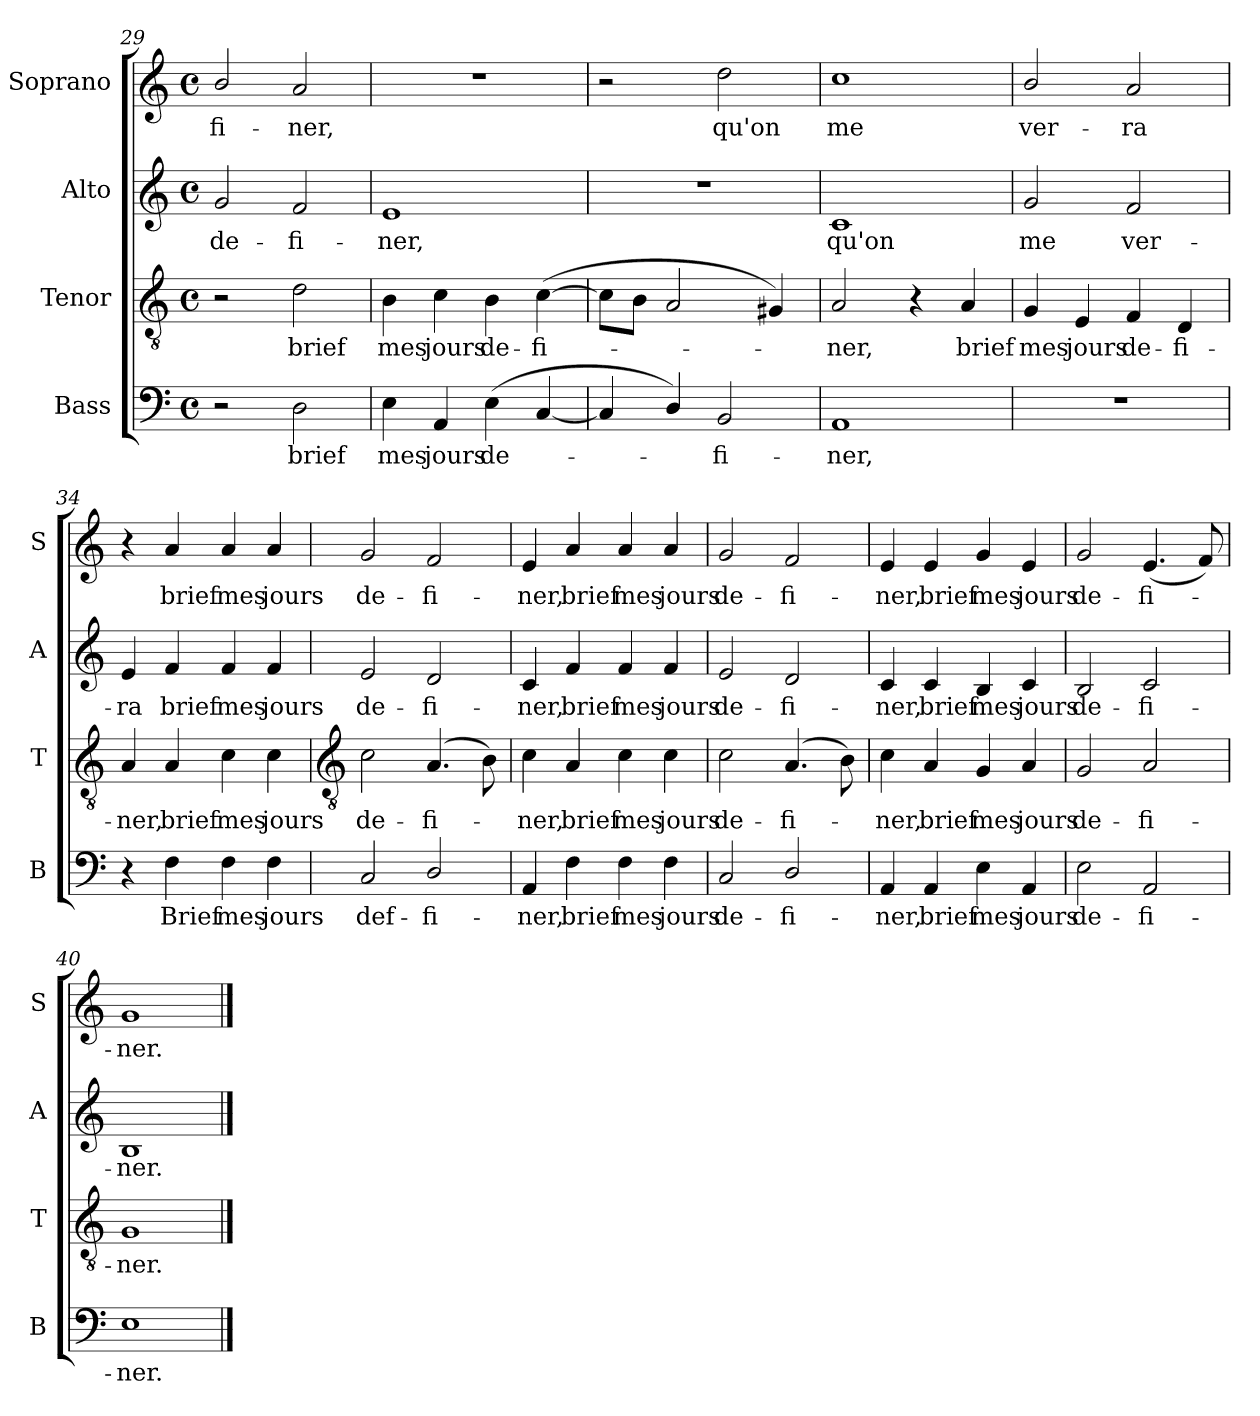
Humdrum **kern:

**kern	**text	**kern	**text	**kern	**text	**kern	**text
*part4	*part4	*part3	*part3	*part2	*part2	*part1	*part1
*staff4	*staff4	*staff3	*staff3	*staff2	*staff2	*staff1	*staff1
*I"Bass	*	*I"Tenor	*	*I"Alto	*	*I"Soprano	*
*I'B	*	*I'T	*	*I'A	*	*I'S	*
*clefF4	*	*clefGv2	*	*clefG2	*	*clefG2	*
*k[]	*	*k[]	*	*k[]	*	*k[]	*
*C:	*	*C:	*	*C:	*	*C:	*
*M4/4	*	*M4/4	*	*M4/4	*	*M4/4	*
*met(c)	*	*met(c)	*	*met(c)	*	*met(c)	*
=29	=29	=29	=29	=29	=29	=29	=29
!	!	!	!	!	!LO:LY:b	!	!LO:LY:b
2r	.	2r	.	2g	de-	2b/	-fi-
!	!LO:LY:b	!	!LO:LY:b	!	!LO:LY:b	!	!LO:LY:b
2D	brief	2d	brief	2f	-fi-	2a	-ner,
=30	=30	=30	=30	=30	=30	=30	=30
!	!LO:LY:b	!	!LO:LY:b	!	!LO:LY:b	!	!
4E	mes	4B	mes	1e	-ner,	1r	.
!	!LO:LY:b	!	!LO:LY:b	!	!	!	!
4AA	jours	4c	jours	.	.	.	.
!	!LO:LY:b	!	!LO:LY:b	!	!	!	!
(<4E	de-	4B	de-	.	.	.	.
!	!	!	!LO:LY:b	!	!	!	!
[4C	.	(<[4c	-fi-	.	.	.	.
=31	=31	=31	=31	=31	=31	=31	=31
4C]	.	8cL]	.	1r	.	2r	.
.	.	8BJ	.	.	.	.	.
4D/)	.	2A	.	.	.	.	.
!	!LO:LY:b	!	!	!	!	!	!LO:LY:b
2BB	fi-	.	.	.	.	2dd	qu'on
.	.	4G#X)	.	.	.	.	.
=32	=32	=32	=32	=32	=32	=32	=32
!	!LO:LY:b	!	!LO:LY:b	!	!LO:LY:b	!	!LO:LY:b
1AA	-ner,	2A	ner,	1c	qu'on	1cc	me
.	.	4r	.	.	.	.	.
!	!	!	!LO:LY:b	!	!	!	!
.	.	4A	brief	.	.	.	.
=33	=33	=33	=33	=33	=33	=33	=33
!	!	!	!LO:LY:b	!	!LO:LY:b	!	!LO:LY:b
1r	.	4G	mes	2g	me	2b/	ver-
!	!	!	!LO:LY:b	!	!	!	!
.	.	4E	jours	.	.	.	.
!	!	!	!LO:LY:b	!	!LO:LY:b	!	!LO:LY:b
.	.	4F	de-	2f	ver-	2a	-ra
!	!	!	!LO:LY:b	!	!	!	!
.	.	4D	-fi-	.	.	.	.
=34	=34	=34	=34	=34	=34	=34	=34
!	!	!	!LO:LY:b	!	!LO:LY:b	!	!
4r	.	4A	-ner,	4e	-ra	4r	.
!	!LO:LY:b	!	!LO:LY:b	!	!LO:LY:b	!	!LO:LY:b
4F	Brief	4A	brief	4f	brief	4a	brief
!	!LO:LY:b	!	!LO:LY:b	!	!LO:LY:b	!	!LO:LY:b
4F	mes	4c	mes	4f	mes	4a	mes
!	!LO:LY:b	!	!LO:LY:b	!	!LO:LY:b	!	!LO:LY:b
4F	jours	4c	jours	4f	jours	4a	jours
!!LO:LB:g=z
=35	=35	=35	=35	=35	=35	=35	=35
*	*	*clefGv2	*	*	*	*	*
!	!LO:LY:b	!	!LO:LY:b	!	!LO:LY:b	!	!LO:LY:b
2C	def-	2c	de-	2e	de-	2g	de-
!	!LO:LY:b	!	!LO:LY:b	!	!LO:LY:b	!	!LO:LY:b
2D/	-fi-	(<4.A	-fi-	2d	-fi-	2f	-fi-
.	.	8B)	.	.	.	.	.
=36	=36	=36	=36	=36	=36	=36	=36
!	!LO:LY:b	!	!LO:LY:b	!	!LO:LY:b	!	!LO:LY:b
4AA	-ner,	4c	ner,	4c	-ner,	4e	-ner,
!	!LO:LY:b	!	!LO:LY:b	!	!LO:LY:b	!	!LO:LY:b
4F	brief	4A	brief	4f	brief	4a	brief
!	!LO:LY:b	!	!LO:LY:b	!	!LO:LY:b	!	!LO:LY:b
4F	mes	4c	mes	4f	mes	4a	mes
!	!LO:LY:b	!	!LO:LY:b	!	!LO:LY:b	!	!LO:LY:b
4F	jours	4c	jours	4f	jours	4a	jours
=37	=37	=37	=37	=37	=37	=37	=37
!	!LO:LY:b	!	!LO:LY:b	!	!LO:LY:b	!	!LO:LY:b
2C	de-	2c	de-	2e	de-	2g	de-
!	!LO:LY:b	!	!LO:LY:b	!	!LO:LY:b	!	!LO:LY:b
2D/	-fi-	(<4.A	-fi-	2d	-fi-	2f	-fi-
.	.	8B)	.	.	.	.	.
=38	=38	=38	=38	=38	=38	=38	=38
!	!LO:LY:b	!	!LO:LY:b	!	!LO:LY:b	!	!LO:LY:b
4AA	-ner,	4c	ner,	4c	-ner,	4e	-ner,
!	!LO:LY:b	!	!LO:LY:b	!	!LO:LY:b	!	!LO:LY:b
4AA	brief	4A	brief	4c	brief	4e	brief
!	!LO:LY:b	!	!LO:LY:b	!	!LO:LY:b	!	!LO:LY:b
4E	mes	4G	mes	4B	mes	4g	mes
!	!LO:LY:b	!	!LO:LY:b	!	!LO:LY:b	!	!LO:LY:b
4AA	jours	4A	jours	4c	jours	4e	jours
=39	=39	=39	=39	=39	=39	=39	=39
!	!LO:LY:b	!	!LO:LY:b	!	!LO:LY:b	!	!LO:LY:b
2E	de-	2G	de-	2B	de-	2g	de-
!	!LO:LY:b	!	!LO:LY:b	!	!LO:LY:b	!	!LO:LY:b
2AA	-fi-	2A	-fi-	2c	-fi-	(<4.e	-fi-
.	.	.	.	.	.	8f)	.
=40	=40	=40	=40	=40	=40	=40	=40
!	!LO:LY:b	!	!LO:LY:b	!	!LO:LY:b	!	!LO:LY:b
1E	-ner.	1G	-ner.	1B	-ner.	1g	ner.
==	==	==	==	==	==	==	==
*-	*-	*-	*-	*-	*-	*-	*-
